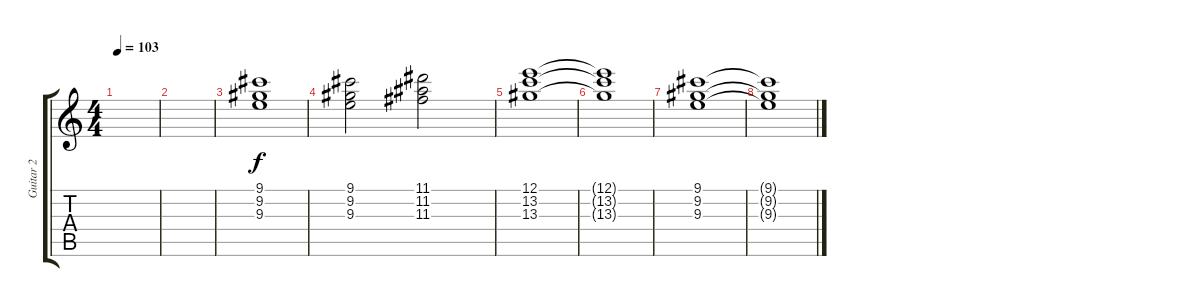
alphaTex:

\track ("Guitar 2" "Guitar 2") {instrument distortionguitar}
\staff {score tabs}
\tuning (E4 B3 G3 D3 A2 E2) {hide}
\ts (4 4)
\tempo 103
\clef g2
\ks c
|
|
(9.1 9.2 9.3).1 |
(9.1 9.2 9.3).2 (11.1 11.2 11.3).2 |
(12.1 13.2 13.3).1 |
(12.1{t} 13.2{t} 13.3{t}).1 |
(9.1 9.2 9.3).1 |
(9.1{t} 9.2{t} 9.3{t}).1
